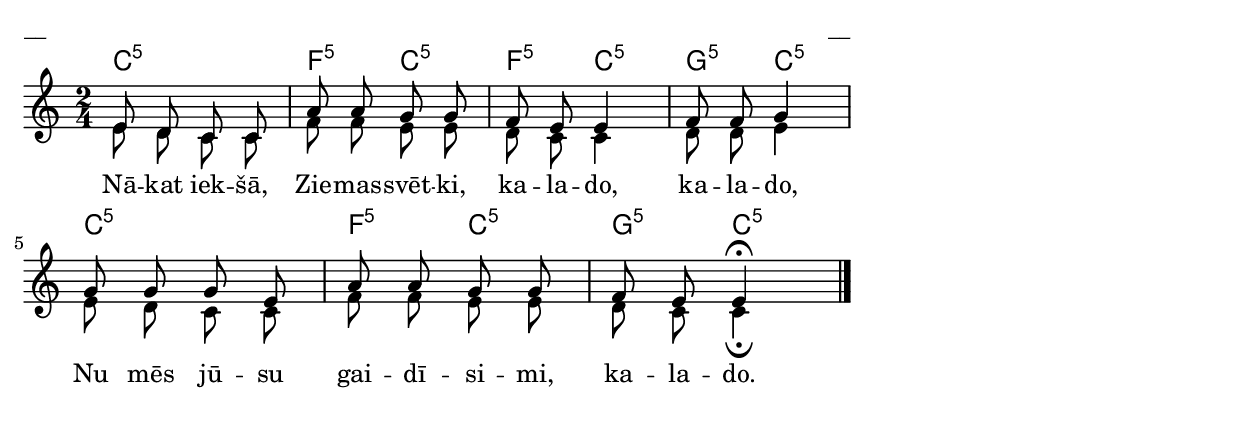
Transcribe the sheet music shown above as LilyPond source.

\version "2.13.16"
%\header {
%    title = "Nākat iekšā, Ziemassvētki"
%}
% sk. arī AALapas; Ziemassvētki atnākdami, kalado, kalado
\paper {
line-width = 14\cm
left-margin = 0.4\cm
between-system-padding = 0.1\cm
between-system-space = 0.1\cm
}
\layout {
indent = #0
ragged-last = ##f
}


chordsA = \chordmode {
\time 2/4
c2:5 | f4:5 c4:5 | f4:5 c4:5 | g4:5 c4:5 |   
c2:5 | f4:5 c4:5 | g4:5 c4:5 |
}


voiceA = \relative c' {
\clef "treble"
\key c \major
\time 2/4
e8 d c c | a'8 a g g |
f8 e e4 | f8 f g4 |
g8 g g e | a8 a g g |
f8 e e4\fermata |
\bar "|."
}

lyricA = \lyricmode {
Nā -- kat iek -- šā, Zie -- mas -- svēt -- ki,
ka -- la -- do, ka -- la -- do,
Nu mēs jū -- su gai -- dī -- si -- mi,
ka -- la -- do.
}

voiceB = \relative c' {
e8 d c c | f8 f e e |
d8 c c4 | d8 d e4 |
e8 d c c | f8 f e e |
d8 c c4\fermata |
}

fullScore = <<
\new ChordNames { 
\set chordChanges = ##t
\chordsA 
}
\new Staff {
<<
\new Voice = "voiceA" { \voiceOne \autoBeamOff \voiceA }
\lyricsto "voiceA" \new Lyrics \lyricA
\new Voice = "voiceB" { \voiceTwo \autoBeamOff \voiceB }
>>
}
>>

\score {
\fullScore
\header { piece = "__" opus = "__" }
}
\markup { \with-color #(x11-color 'white) \sans \smaller "__" }
\score {
\unfoldRepeats
\fullScore
\midi {
\context { \Staff \remove "Staff_performer" }
\context { \Voice \consists "Staff_performer" }
}
}


